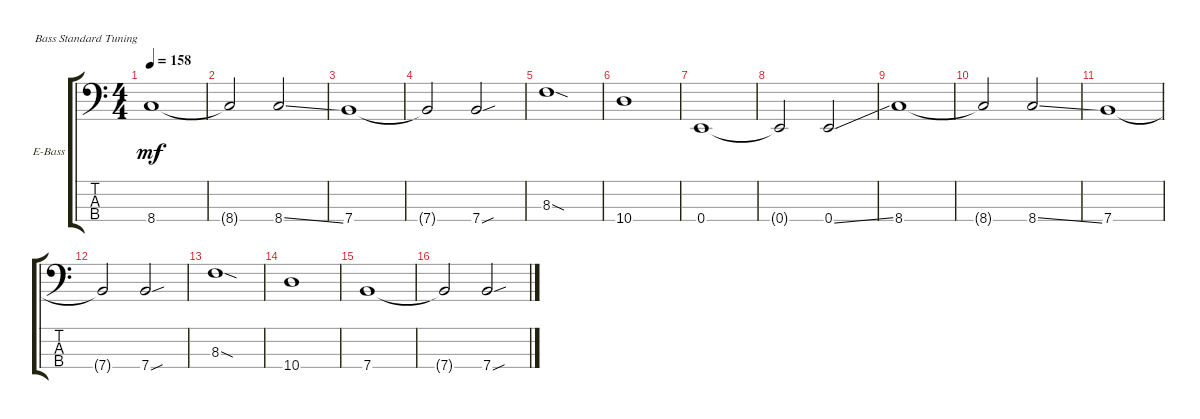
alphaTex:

\defaultSystemsLayout 4
\bracketExtendMode groupsimilarinstruments
\firstSystemTrackNameOrientation horizontal
\otherSystemsTrackNameOrientation horizontal
\track ("Electric Bass" "E-Bass") {instrument electricbassfinger}
\staff {score tabs}
\tuning (G2 D2 A1 E1)
\ts (4 4)
\tempo 158
\clef f4
\ks c
8.4.1{dy mf} |
8.4{t}.2 8.4{ss}.2 |
7.4.1 |
7.4{t}.2 7.4{sou}.2 |
8.3{sod}.1 |
10.4.1 |
0.4.1 |
0.4{t}.2 0.4{ss}.2 |
8.4.1 |
8.4{t}.2 8.4{ss}.2 |
7.4.1 |
7.4{t}.2 7.4{sou}.2 |
8.3{sod}.1 |
10.4.1 |
7.4.1 |
7.4{t}.2 7.4{sou}.2
